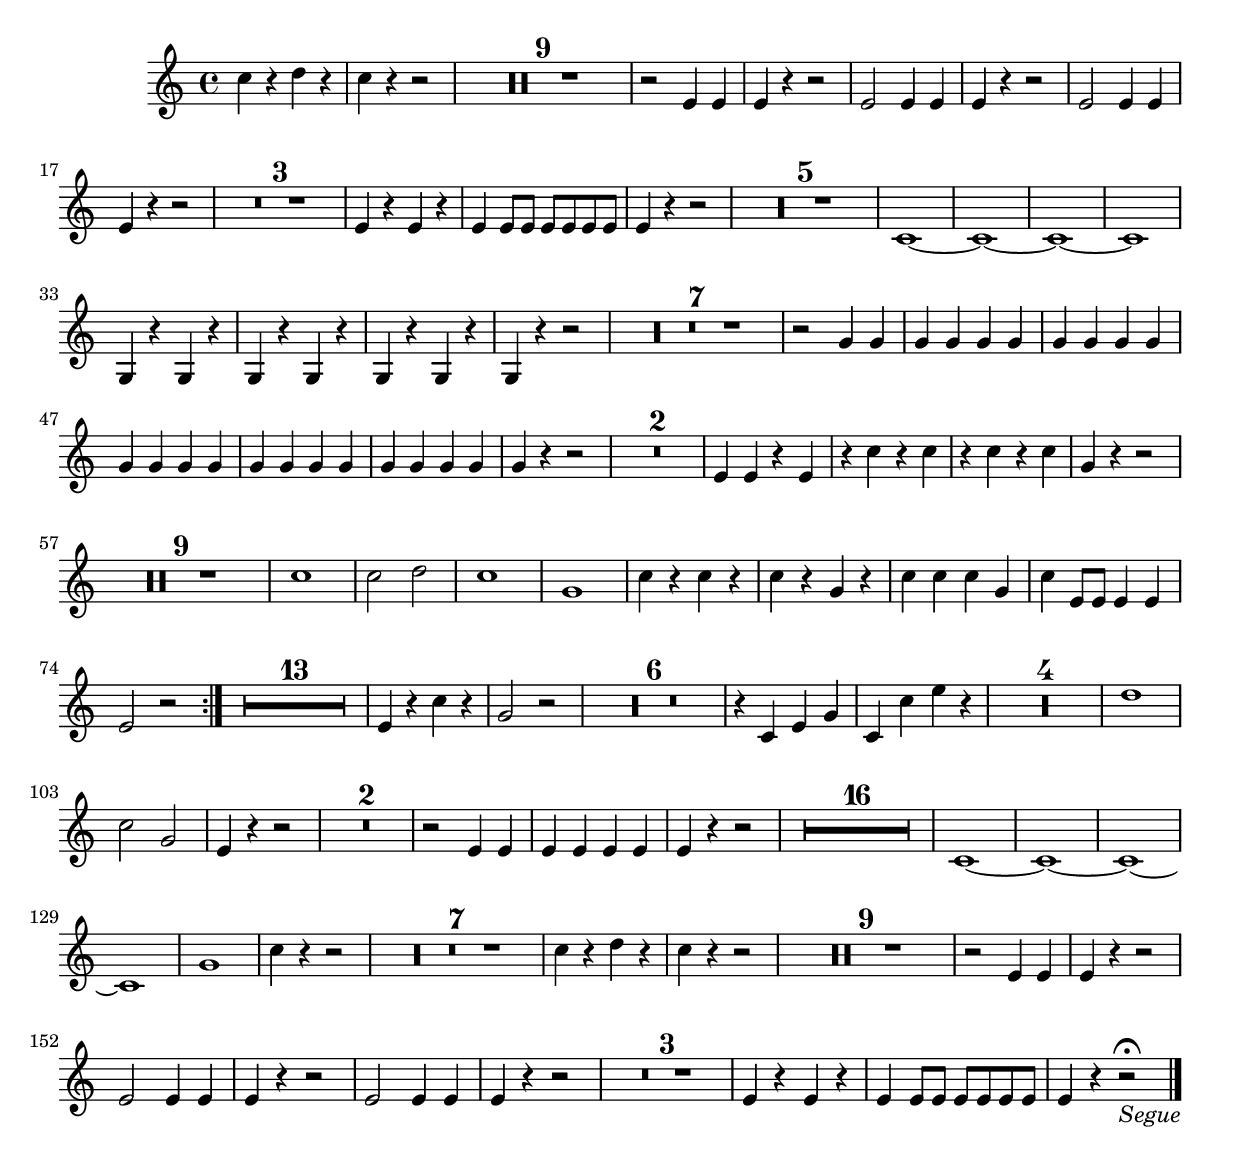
\version "2.16.0"      %Gossec - Symphonie mi bémol
                        %Cor2 - 2ème mvt
\relative c''{
\clef treble
\key c \major
\time 4/4




c4 r d r
c r r2
\set Score.skipBars = ##t R1 * 9 
%
%
%
%
%
%
%
%
r2 e,4 e
e r r2
e e4 e
e r r2
e e4 e
e r r2
\set Score.skipBars = ##t R1 * 3 
%
%
e4 r e r
e e8 e e e e e
e4 r r2
\set Score.skipBars = ##t R1 * 5 
%
%
%
%
c1 ~
c ~
c ~
c
g4 r g r
g r g r
g r g r
g r r2
\set Score.skipBars = ##t R1 * 7 
%
%
%
%
%
%
r2 g'4 g
g g g g
g g g g
g g g g
g g g g
g g g g
g r r2
\set Score.skipBars = ##t R1 * 2 
%
e4 e r e
r c' r c
r c r c
g r r2
\set Score.skipBars = ##t R1 * 9 
%
%
%
%
%
%
%
%
c1
c2 d
c1
g
c4 r c r
c r g r
c c c g
c e,8 e e4 e 
e2 r \bar ":|"
\set Score.skipBars = ##t R1 * 13 
%
%
%
%
%
%
%
%
%
%
%
%
e4 r c' r
g2 r
\set Score.skipBars = ##t R1 * 6 
%
%
%
%
%
r4 c, e g
c, c' e r
\set Score.skipBars = ##t R1 * 4 
%
%
%
d1 
c2 g
e4 r r2
\set Score.skipBars = ##t R1 * 2 
%
r2 e4 e
e e e e
e r r2
\set Score.skipBars = ##t R1 * 16 
%
%
%
%
%
%
%
%
%
%
%
%
%
%
%
c1 ~
c ~
c ~
c
g'
c4 r r2
\set Score.skipBars = ##t R1 * 7 
%
%
%
%
%
%
c4 r d r
c r r2
\set Score.skipBars = ##t R1 * 9 
%
%
%
%
%
%
%
%
r2 e,4 e
e r r2
e e4 e
e r r2
e e4 e
e r r2
\set Score.skipBars = ##t R1 * 3 
%
%
e4 r e r
e e8 e e e e e
e4 r r2^\fermataMarkup_\markup{\italic "Segue"} \bar "|." 
}
